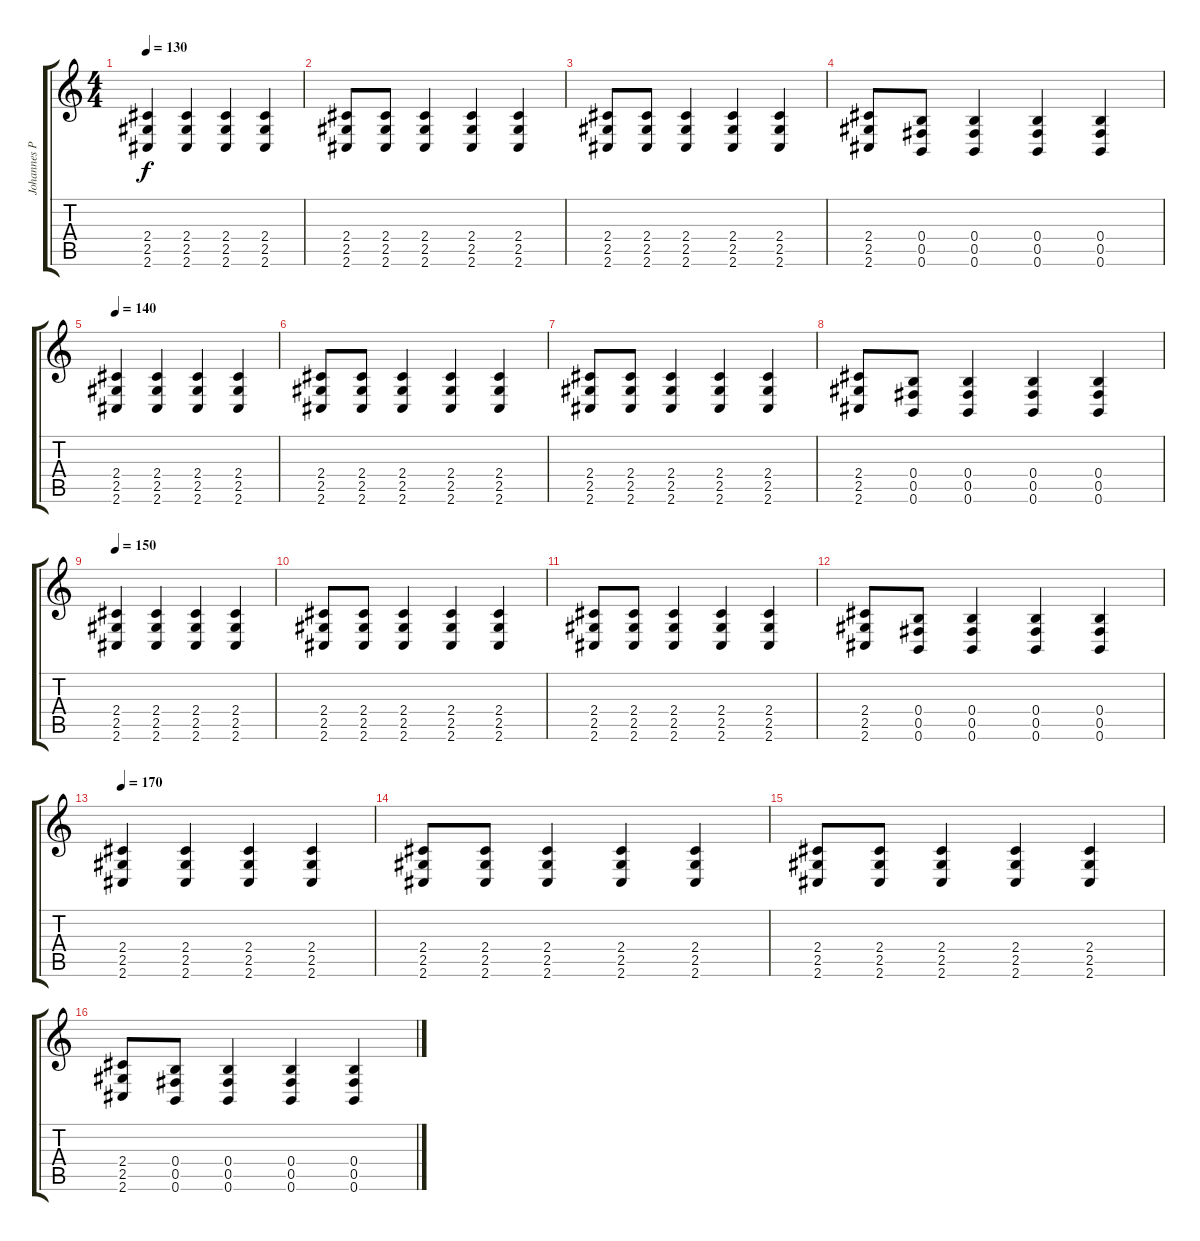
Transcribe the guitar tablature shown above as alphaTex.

\track ("Johannes Persson" "Johannes P") {instrument distortionguitar}
\staff {score tabs}
\tuning (Db4 Ab3 E3 B2 Gb2 B1) {hide}
\ts (4 4)
\tempo 130
\clef g2
\ks c
(2.4 2.5 2.6).4{dy f} (2.4 2.5 2.6).4 (2.4 2.5 2.6).4 (2.4 2.5 2.6).4 |
(2.4 2.5 2.6).8 (2.4 2.5 2.6).8 (2.4 2.5 2.6).4 (2.4 2.5 2.6).4 (2.4 2.5 2.6).4 |
(2.4 2.5 2.6).8 (2.4 2.5 2.6).8 (2.4 2.5 2.6).4 (2.4 2.5 2.6).4 (2.4 2.5 2.6).4 |
(2.4 2.5 2.6).8 (0.4 0.5 0.6).8 (0.4 0.5 0.6).4 (0.4 0.5 0.6).4 (0.4 0.5 0.6).4 |
\tempo 140
(2.4 2.5 2.6).4 (2.4 2.5 2.6).4 (2.4 2.5 2.6).4 (2.4 2.5 2.6).4 |
(2.4 2.5 2.6).8 (2.4 2.5 2.6).8 (2.4 2.5 2.6).4 (2.4 2.5 2.6).4 (2.4 2.5 2.6).4 |
(2.4 2.5 2.6).8 (2.4 2.5 2.6).8 (2.4 2.5 2.6).4 (2.4 2.5 2.6).4 (2.4 2.5 2.6).4 |
(2.4 2.5 2.6).8 (0.4 0.5 0.6).8 (0.4 0.5 0.6).4 (0.4 0.5 0.6).4 (0.4 0.5 0.6).4 |
\tempo 150
(2.4 2.5 2.6).4 (2.4 2.5 2.6).4 (2.4 2.5 2.6).4 (2.4 2.5 2.6).4 |
(2.4 2.5 2.6).8 (2.4 2.5 2.6).8 (2.4 2.5 2.6).4 (2.4 2.5 2.6).4 (2.4 2.5 2.6).4 |
(2.4 2.5 2.6).8 (2.4 2.5 2.6).8 (2.4 2.5 2.6).4 (2.4 2.5 2.6).4 (2.4 2.5 2.6).4 |
(2.4 2.5 2.6).8 (0.4 0.5 0.6).8 (0.4 0.5 0.6).4 (0.4 0.5 0.6).4 (0.4 0.5 0.6).4 |
\tempo 170
(2.4 2.5 2.6).4 (2.4 2.5 2.6).4 (2.4 2.5 2.6).4 (2.4 2.5 2.6).4 |
(2.4 2.5 2.6).8 (2.4 2.5 2.6).8 (2.4 2.5 2.6).4 (2.4 2.5 2.6).4 (2.4 2.5 2.6).4 |
(2.4 2.5 2.6).8 (2.4 2.5 2.6).8 (2.4 2.5 2.6).4 (2.4 2.5 2.6).4 (2.4 2.5 2.6).4 |
(2.4 2.5 2.6).8 (0.4 0.5 0.6).8 (0.4 0.5 0.6).4 (0.4 0.5 0.6).4 (0.4 0.5 0.6).4
